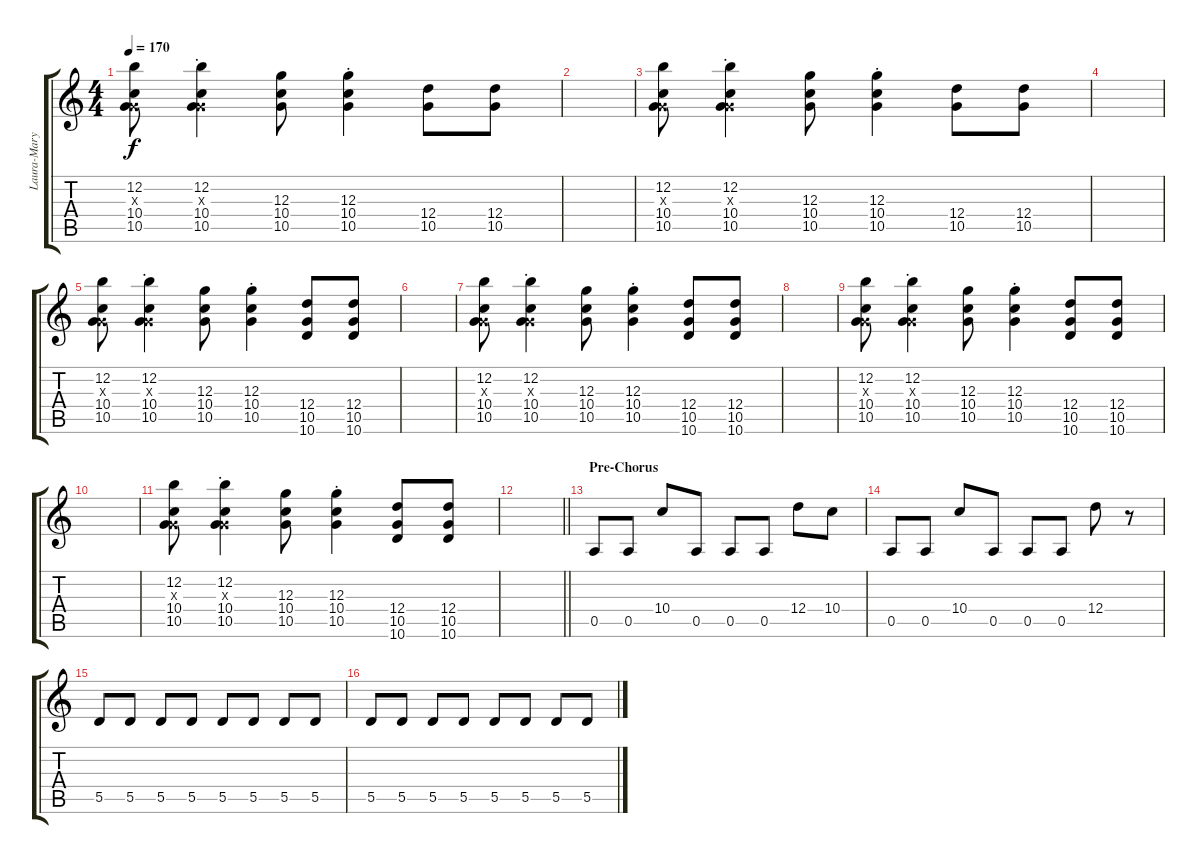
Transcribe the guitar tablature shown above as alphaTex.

\track ("Laura-Mary" "Laura-Mary") {instrument overdrivenguitar}
\staff {score tabs}
\tuning (E4 B3 G3 D3 A2 E2) {hide}
\ts (4 4)
\tempo 170
\clef g2
\ks c
(12.2 0.3{x} 10.4 10.5).8{dy f} (12.2{st} 0.3{x} 10.4{st} 10.5{st}).4 (12.3 10.4 10.5).8 (12.3{st} 10.4{st} 10.5{st}).4 (12.4 10.5).8 (12.4 10.5).8 |
|
(12.2 0.3{x} 10.4 10.5).8 (12.2{st} 0.3{x} 10.4{st} 10.5{st}).4 (12.3 10.4 10.5).8 (12.3{st} 10.4{st} 10.5{st}).4 (12.4 10.5).8 (12.4 10.5).8 |
|
(12.2 0.3{x} 10.4 10.5).8 (12.2{st} 0.3{x} 10.4{st} 10.5{st}).4 (12.3 10.4 10.5).8 (12.3{st} 10.4{st} 10.5{st}).4 (12.4 10.5 10.6).8 (12.4 10.5 10.6).8 |
|
(12.2 0.3{x} 10.4 10.5).8 (12.2{st} 0.3{x} 10.4{st} 10.5{st}).4 (12.3 10.4 10.5).8 (12.3{st} 10.4{st} 10.5{st}).4 (12.4 10.5 10.6).8 (12.4 10.5 10.6).8 |
|
(12.2 0.3{x} 10.4 10.5).8 (12.2{st} 0.3{x} 10.4{st} 10.5{st}).4 (12.3 10.4 10.5).8 (12.3{st} 10.4{st} 10.5{st}).4 (12.4 10.5 10.6).8 (12.4 10.5 10.6).8 |
|
(12.2 0.3{x} 10.4 10.5).8 (12.2{st} 0.3{x} 10.4{st} 10.5{st}).4 (12.3 10.4 10.5).8 (12.3{st} 10.4{st} 10.5{st}).4 (12.4 10.5 10.6).8 (12.4 10.5 10.6).8 |
\barLineRight lightlight
|
\section ("" "Pre-Chorus")
0.5.8 0.5.8 10.4.8 0.5.8 0.5.8 0.5.8 12.4.8 10.4.8 |
0.5.8 0.5.8 10.4.8 0.5.8 0.5.8 0.5.8 12.4.8 r.8 |
5.5.8 5.5.8 5.5.8 5.5.8 5.5.8 5.5.8 5.5.8 5.5.8 |
5.5.8 5.5.8 5.5.8 5.5.8 5.5.8 5.5.8 5.5.8 5.5.8
